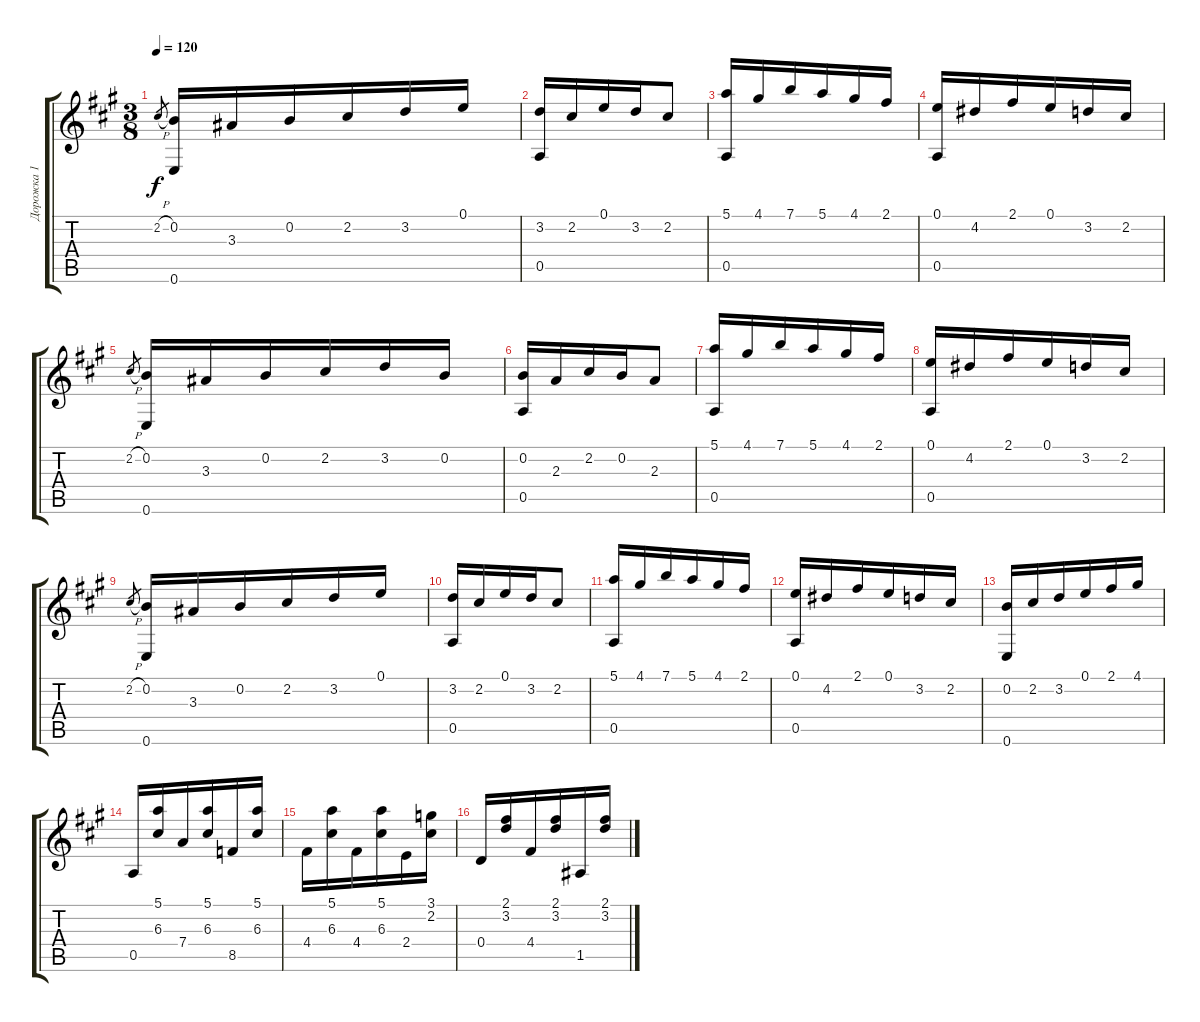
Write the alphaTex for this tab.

\track ("Дорожка 1" "Дорожка 1") {instrument acousticguitarnylon}
\staff {score tabs}
\tuning (E4 B3 G3 D3 A2 E2) {hide}
\ts (3 8)
\tempo 120
\clef g2
\ks a
2.2{h}.8{gr dy f} (0.2 0.6).16 3.3.16 0.2.16 2.2.16 3.2.16 0.1.16 |
(3.2 0.5).16 2.2.16 0.1.16 3.2.16 2.2.8 |
(5.1 0.5).16 4.1.16 7.1.16 5.1.16 4.1.16 2.1.16 |
(0.1 0.5).16 4.2.16 2.1.16 0.1.16 3.2.16 2.2.16 |
2.2{h}.8{gr} (0.2 0.6).16 3.3.16 0.2.16 2.2.16 3.2.16 0.2.16 |
(0.2 0.5).16 2.3.16 2.2.16 0.2.16 2.3.8 |
(5.1 0.5).16 4.1.16 7.1.16 5.1.16 4.1.16 2.1.16 |
(0.1 0.5).16 4.2.16 2.1.16 0.1.16 3.2.16 2.2.16 |
2.2{h}.8{gr} (0.2 0.6).16 3.3.16 0.2.16 2.2.16 3.2.16 0.1.16 |
(3.2 0.5).16 2.2.16 0.1.16 3.2.16 2.2.8 |
(5.1 0.5).16 4.1.16 7.1.16 5.1.16 4.1.16 2.1.16 |
(0.1 0.5).16 4.2.16 2.1.16 0.1.16 3.2.16 2.2.16 |
(0.2 0.6).16 2.2.16 3.2.16 0.1.16 2.1.16 4.1.16 |
0.5.16 (5.1 6.3).16 7.4.16 (5.1 6.3).16 8.5.16 (5.1 6.3).16 |
4.4.16 (5.1 6.3).16 4.4.16 (5.1 6.3).16 2.4.16 (3.1 2.2).16 |
0.4.16 (2.1 3.2).16 4.4.16 (2.1 3.2).16 1.5.16 (2.1 3.2).16
